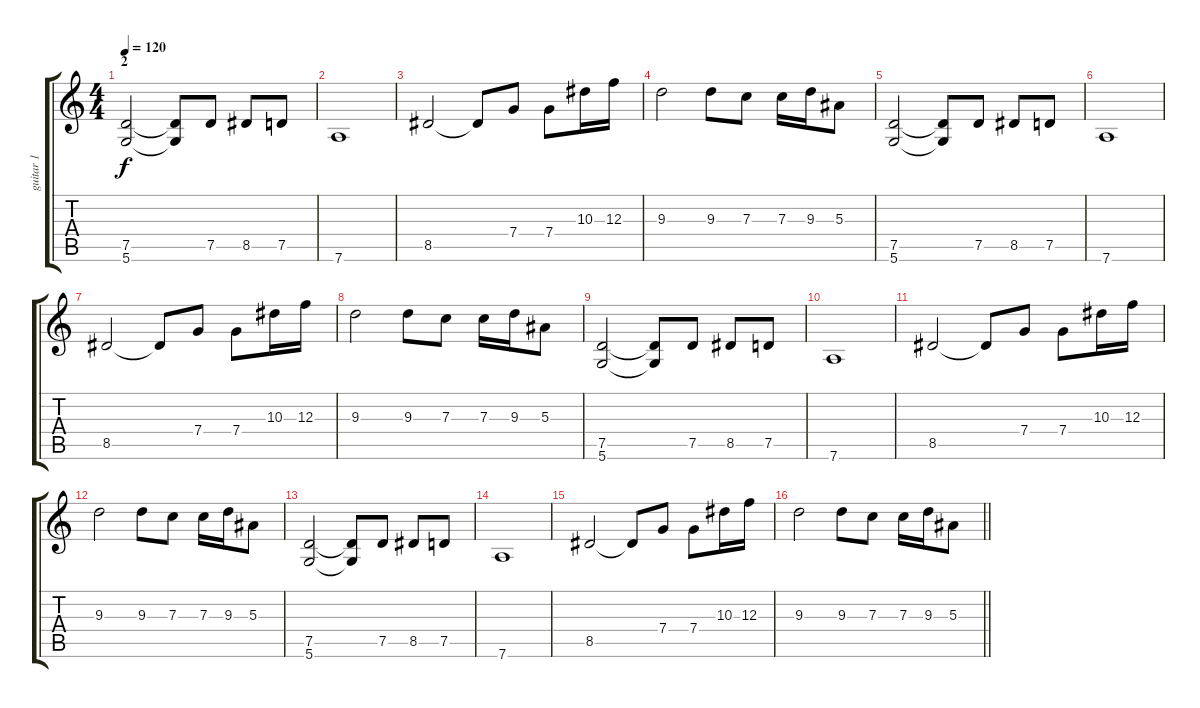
\track ("guitar 1" "guitar 1") {instrument distortionguitar}
\staff {score tabs}
\tuning (D4 A3 F3 C3 G2 D2) {hide}
\ts (4 4)
\section ("" "2")
\tempo 120
\clef g2
\ks c
(7.5 5.6).2{dy f} (7.5{t} 5.6{t}).8 7.5.8 8.5.8 7.5.8 |
7.6.1 |
8.5.2 8.5{t}.8 7.4.8 7.4.8 10.3.16 12.3.16 |
9.3.2 9.3.8 7.3.8 7.3.16 9.3.16 5.3.8 |
(7.5 5.6).2 (7.5{t} 5.6{t}).8 7.5.8 8.5.8 7.5.8 |
7.6.1 |
8.5.2 8.5{t}.8 7.4.8 7.4.8 10.3.16 12.3.16 |
9.3.2 9.3.8 7.3.8 7.3.16 9.3.16 5.3.8 |
(7.5 5.6).2 (7.5{t} 5.6{t}).8 7.5.8 8.5.8 7.5.8 |
7.6.1 |
8.5.2 8.5{t}.8 7.4.8 7.4.8 10.3.16 12.3.16 |
9.3.2 9.3.8 7.3.8 7.3.16 9.3.16 5.3.8 |
(7.5 5.6).2 (7.5{t} 5.6{t}).8 7.5.8 8.5.8 7.5.8 |
7.6.1 |
8.5.2 8.5{t}.8 7.4.8 7.4.8 10.3.16 12.3.16 |
\barLineRight lightlight
9.3.2 9.3.8 7.3.8 7.3.16 9.3.16 5.3.8
